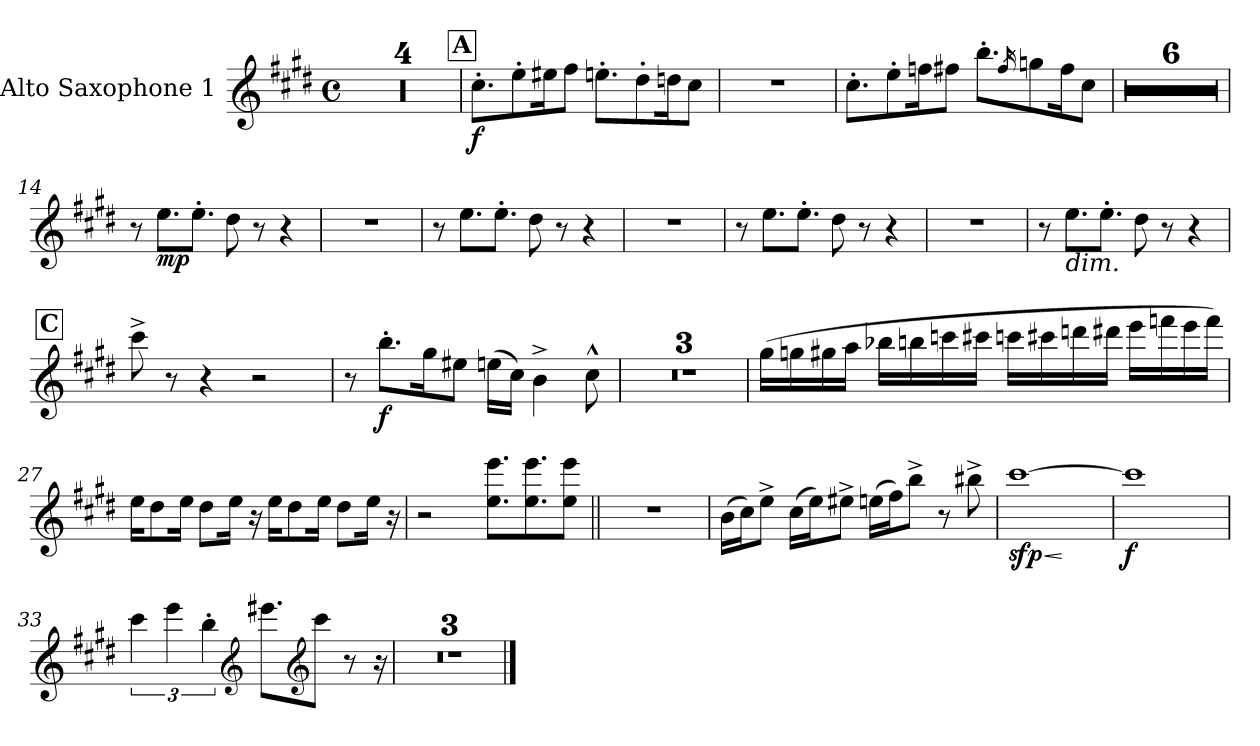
**kern	**dynam
*part1	*part1
*staff1	*staff1
*I"Alto Saxophone 1	*
*I'A. Sax. 1	*
*clefG2	*
*ITrd5c9	*
*k[f#]	*
*M4/4	*
*met(c)	*
=1	=1
1r	.
=2	=2
1r	.
=3	=3
1r	.
=4	=4
1r	.
!!LO:REH:place=s1:a:B:fs=14:t=A
=5	=5
!	!LO:DY:b
8.e'\L	f
8g'\	.
16g#X\K	.
8a\J	.
8.gn'\L	.
8f#'\	.
16fn\K	.
8e\J	.
=6	=6
1r	.
=7	=7
8.e'\L	.
8g'\	.
16a-X\K	.
8an\J	.
8.dd'\L	.
16qa/	.
8b-X\	.
16a\K	.
8e\J	.
=8	=8
1r	.
=9	=9
1r	.
=10	=10
1r	.
=11	=11
1r	.
=12	=12
1r	.
!!LO:REH:place=s1:a:B:fs=14:t=B
=13	=13
1r	.
=14	=14
8r	.
!	!LO:DY:b
8.g\L	mp
8.g'\J	.
8f#\	.
8r	.
4r	.
=15	=15
1r	.
=16	=16
8r	.
8.g\L	.
8.g'\J	.
8f#\	.
8r	.
4r	.
=17	=17
1r	.
=18	=18
8r	.
8.g\L	.
8.g'\J	.
8f#\	.
8r	.
4r	.
=19	=19
1r	.
=20	=20
8r	.
!LO:TX:b:i:t=dim.	!
8.g\L	.
8.g'\J	.
8f#\	.
8r	.
4r	.
!!LO:REH:place=s1:a:B:fs=14:t=C
=21	=21
8ee^\	.
8r	.
4r	.
2r	.
=22	=22
8r	.
!	!LO:DY:b
8.dd'\L	f
16b\K	.
8g#X\J	.
(16gn\LL	.
16e\JJ)	.
4d^\	.
8e^^\	.
=23	=23
1r	.
=24	=24
1r	.
=25	=25
1r	.
=26	=26
(16b\LL	.
16b-X\	.
16bn\	.
16cc\JJ	.
16dd-X\LL	.
16ddn\	.
16ee-X\	.
16een\JJ	.
16ee-X\LL	.
16een\	.
16ffn\	.
16ff#X\JJ	.
16gg\LL	.
16aa-X\	.
16gg\	.
16aa-\JJ)	.
=27	=27
16g\KL	.
8f#\	.
16g\Jk	.
8f#\L	.
16g\Jk	.
16r	.
16g\KL	.
8f#\	.
16g\Jk	.
8f#\L	.
16g\Jk	.
16r	.
=28	=28
2r	.
8.g\ 8.gg\L	.
8.g\ 8.gg\	.
8g\ 8gg\J	.
=29||	=29||
1r	.
=30	=30
(16d\LL	.
16e\J)	.
8g^\J	.
(16e\LL	.
16g\J)	.
8g#X^\J	.
(16gn\LL	.
16a\J)	.
8dd^\J	.
8r	.
8dd#X^\	.
=31	=31
!	!LO:HP:b
!	!LO:DY:n=1:b
[1ee	< sfp
.	[
=32	=32
!	!LO:DY:b
1ee]	f
=33	=33
6ee\	.
6gg\	.
6dd'\	.
*clefG2	*
8.gg#X\L	.
*clefG2	*
8ee\J	.
8r	.
16r	.
=34	=34
1r	.
=35	=35
1r	.
=36	=36
1r	.
==	==
*-	*-
